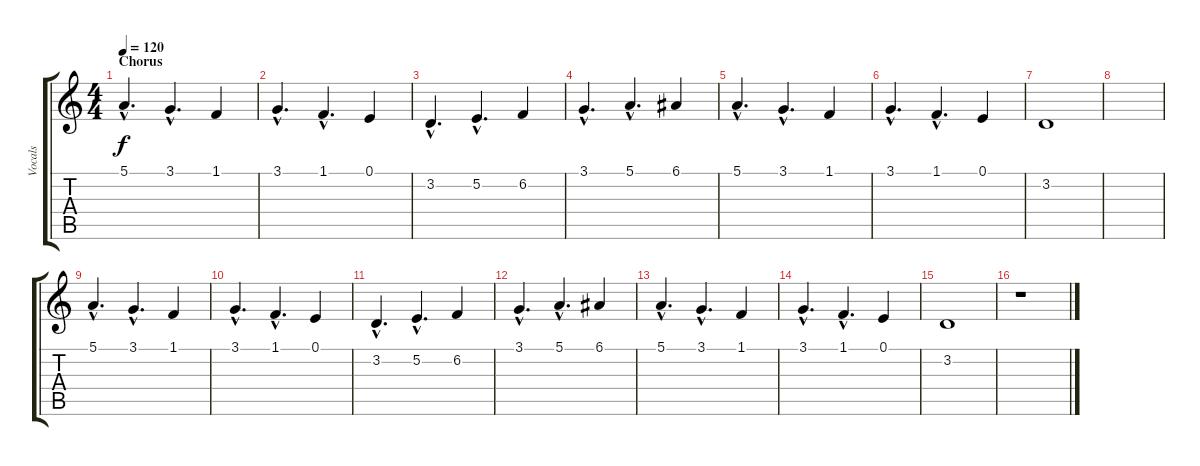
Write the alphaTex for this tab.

\track ("Vocals" "Vocals") {instrument sopranosax}
\staff {score tabs}
\tuning (E4 B3 G3 D3 A2 E2) {hide}
\ts (4 4)
\section ("" "Chorus")
\tempo 120
\clef g2
\ks c
5.1{hac}.4{d dy f} 3.1{hac}.4{d} 1.1.4 |
3.1{hac}.4{d} 1.1{hac}.4{d} 0.1.4 |
3.2{hac}.4{d} 5.2{hac}.4{d} 6.2.4 |
3.1{hac}.4{d} 5.1{hac}.4{d} 6.1.4 |
5.1{hac}.4{d} 3.1{hac}.4{d} 1.1.4 |
3.1{hac}.4{d} 1.1{hac}.4{d} 0.1.4 |
3.2.1 |
|
5.1{hac}.4{d} 3.1{hac}.4{d} 1.1.4 |
3.1{hac}.4{d} 1.1{hac}.4{d} 0.1.4 |
3.2{hac}.4{d} 5.2{hac}.4{d} 6.2.4 |
3.1{hac}.4{d} 5.1{hac}.4{d} 6.1.4 |
5.1{hac}.4{d} 3.1{hac}.4{d} 1.1.4 |
3.1{hac}.4{d} 1.1{hac}.4{d} 0.1.4 |
3.2.1 |
r.1
